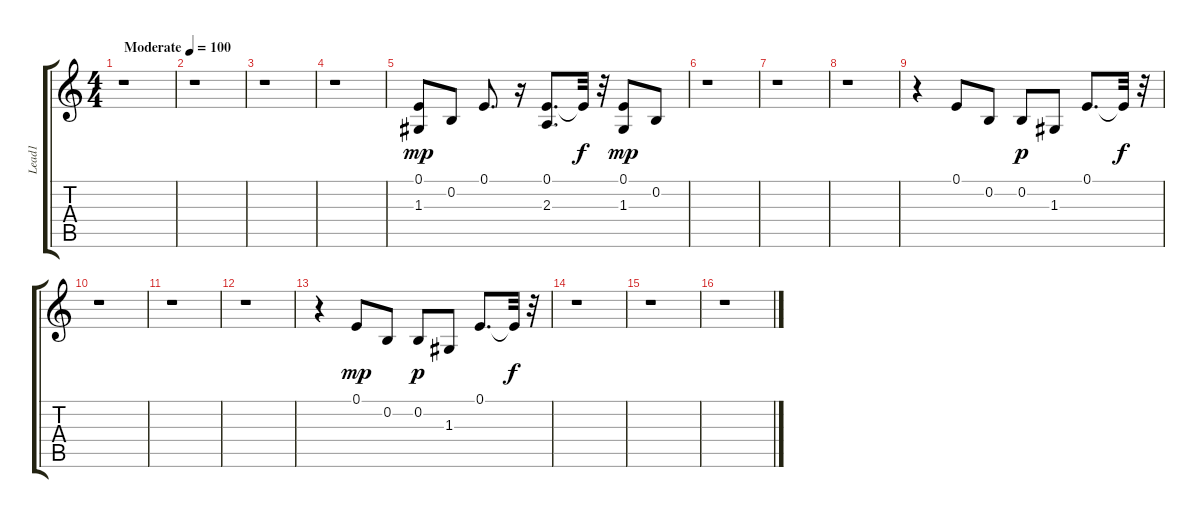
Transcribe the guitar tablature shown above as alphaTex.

\track ("Lead1" "Lead1") {instrument lead4chiff}
\staff {score tabs}
\tuning (E4 B3 G3 D3 A2 E2) {hide}
\ts (4 4)
\tempo (100 "Moderate")
\clef g2
\ks c
r.1{dy mp instrument lead4chiff} |
r.1 |
r.1 |
r.1 |
(0.1 1.3).8{volume 12 balance 15 instrument lead4chiff} 0.2.8 0.1.8{d} r.16 (0.1 2.3).8{d} 0.1{t}.32{dy f} r.32 (0.1 1.3).8{dy mp} 0.2.8 |
r.1 |
r.1 |
r.1 |
r.4 0.1.8 0.2.8 0.2.8{dy p} 1.3.8 0.1.8{d} 0.1{t}.32{dy f} r.32 |
r.1 |
r.1 |
r.1 |
r.4 0.1.8{dy mp} 0.2.8 0.2.8{dy p} 1.3.8 0.1.8{d} 0.1{t}.32{dy f} r.32 |
r.1 |
r.1 |
r.1
